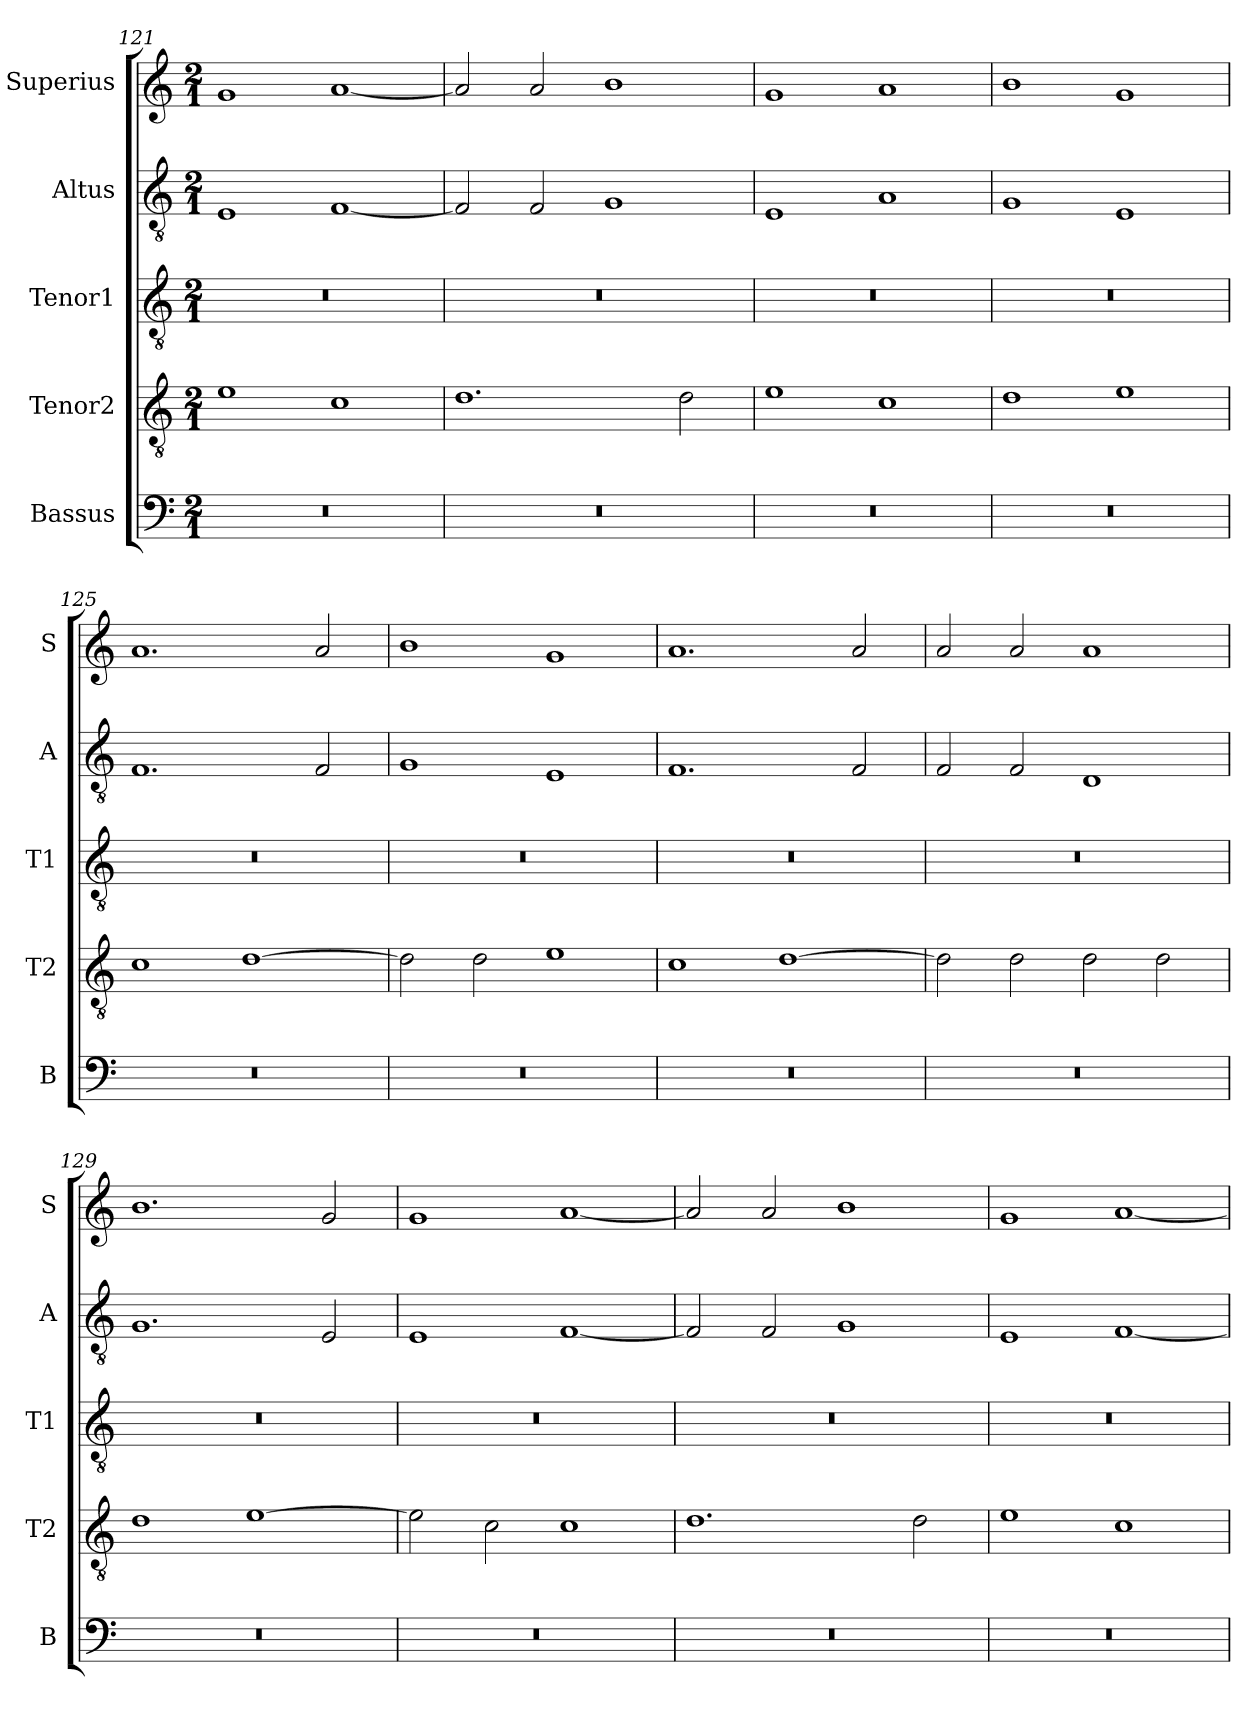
**kern	**kern	**kern	**kern	**kern
*part5	*part4	*part3	*part2	*part1
*staff5	*staff4	*staff3	*staff2	*staff1
*I"Bassus	*I"Tenor2	*I"Tenor1	*I"Altus	*I"Superius
*I'B	*I'T2	*I'T1	*I'A	*I'S
*clefF4	*clefGv2	*clefGv2	*clefGv2	*clefG2
*k[]	*k[]	*k[]	*k[]	*k[]
*M2/1	*M2/1	*M2/1	*M2/1	*M2/1
=121	=121	=121	=121	=121
0r	1e	0r	1E	1g
.	1c	.	[1F	[1a
=122	=122	=122	=122	=122
0r	1.d	0r	2F/]	2a/]
.	.	.	2F/	2a/
.	.	.	1G	1b
.	2d\	.	.	.
=123	=123	=123	=123	=123
0r	1e	0r	1E	1g
.	1c	.	1A	1a
=124	=124	=124	=124	=124
0r	1d	0r	1G	1b
.	1e	.	1E	1g
=125	=125	=125	=125	=125
0r	1c	0r	1.F	1.a
.	[1d	.	.	.
.	.	.	2F/	2a/
=126	=126	=126	=126	=126
0r	2d\]	0r	1G	1b
.	2d\	.	.	.
.	1e	.	1E	1g
=127	=127	=127	=127	=127
0r	1c	0r	1.F	1.a
.	[1d	.	.	.
.	.	.	2F/	2a/
=128	=128	=128	=128	=128
0r	2d\]	0r	2F/	2a/
.	2d\	.	2F/	2a/
.	2d\	.	1D	1a
.	2d\	.	.	.
=129	=129	=129	=129	=129
0r	1d	0r	1.G	1.b
.	[1e	.	.	.
.	.	.	2E/	2g/
=130	=130	=130	=130	=130
0r	2e\]	0r	1E	1g
.	2c\	.	.	.
.	1c	.	[1F	[1a
=131	=131	=131	=131	=131
0r	1.d	0r	2F/]	2a/]
.	.	.	2F/	2a/
.	.	.	1G	1b
.	2d\	.	.	.
=132	=132	=132	=132	=132
0r	1e	0r	1E	1g
.	1c	.	[1F	[1a
=	=	=	=	=
*-	*-	*-	*-	*-
